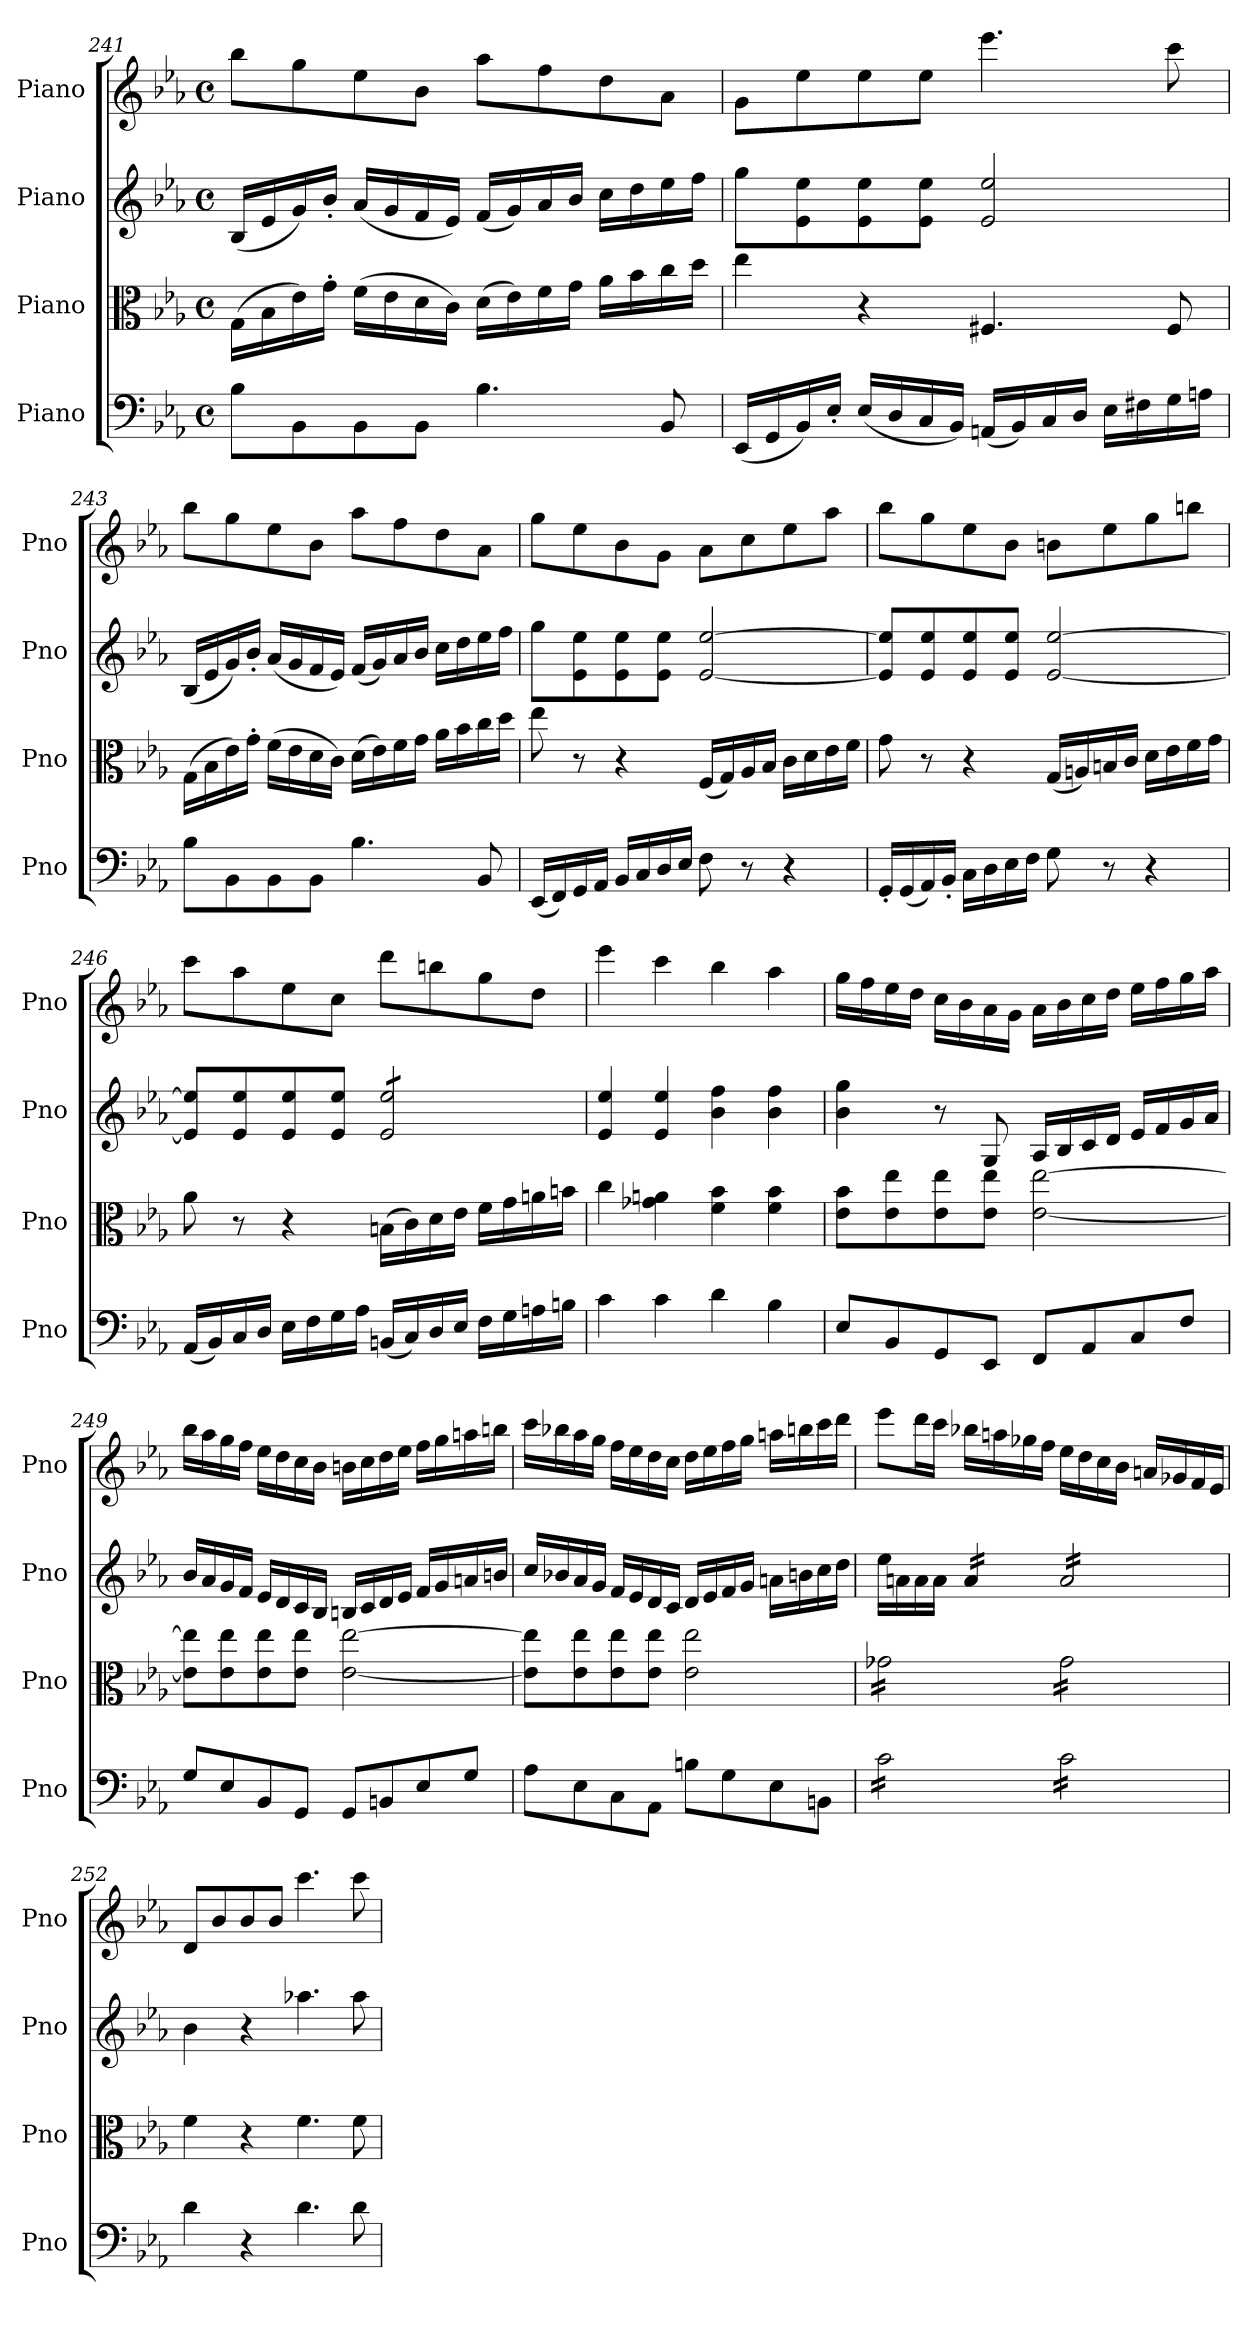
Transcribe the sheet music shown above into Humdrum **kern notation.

**kern	**kern	**kern	**kern
*part4	*part3	*part2	*part1
*staff4	*staff3	*staff2	*staff1
*I"Piano	*I"Piano	*I"Piano	*I"Piano
*I'Pno	*I'Pno	*I'Pno	*I'Pno
*clefF4	*clefC3	*clefG2	*clefG2
*k[b-e-a-]	*k[b-e-a-]	*k[b-e-a-]	*k[b-e-a-]
*M4/4	*M4/4	*M4/4	*M4/4
*met(c)	*met(c)	*met(c)	*met(c)
=241	=241	=241	=241
8B-\L	(16G\LL	(16B-/LL	8bb-\L
.	16B-\	16e-/	.
8BB-\	16e-\)	16g/)	8gg\
.	16g'\JJ	16b-'/JJ	.
8BB-\	(16f\LL	(16a-/LL	8ee-\
.	16e-\	16g/	.
8BB-\J	16d\	16f/	8b-\J
.	16c\JJ)	16e-/JJ)	.
4.B-\	(16d\LL	(16f/LL	8aa-\L
.	16e-\)	16g/)	.
.	16f\	16a-/	8ff\
.	16g\JJ	16b-/JJ	.
.	16a-\LL	16cc\LL	8dd\
.	16b-\	16dd\	.
8BB-/	16cc\	16ee-\	8a-\J
.	16dd\JJ	16ff\JJ	.
=242	=242	=242	=242
(16EE-/LL	4ee-\	8gg\L	8g\L
16GG/	.	.	.
16BB-/)	.	8e-\ 8ee-\	8ee-\
16E-'/JJ	.	.	.
(16E-/LL	4r	8e-\ 8ee-\	8ee-\
16D/	.	.	.
16C/	.	8e-\ 8ee-\J	8ee-\J
16BB-/JJ)	.	.	.
(16AAn/LL	4.F#X/	2e-/ 2ee-/	4.eee-\
16BB-/)	.	.	.
16C/	.	.	.
16D/JJ	.	.	.
16E-\LL	.	.	.
16F#X\	.	.	.
16G\	8F#/	.	8ccc\
16An\JJ	.	.	.
=243	=243	=243	=243
8B-\L	(16G\LL	(16B-/LL	8bb-\L
.	16B-\	16e-/	.
8BB-\	16e-\)	16g/)	8gg\
.	16g'\JJ	16b-'/JJ	.
8BB-\	(16f\LL	(16a-/LL	8ee-\
.	16e-\	16g/	.
8BB-\J	16d\	16f/	8b-\J
.	16c\JJ)	16e-/JJ)	.
4.B-\	(16d\LL	(16f/LL	8aa-\L
.	16e-\)	16g/)	.
.	16f\	16a-/	8ff\
.	16g\JJ	16b-/JJ	.
.	16a-\LL	16cc\LL	8dd\
.	16b-\	16dd\	.
8BB-/	16cc\	16ee-\	8a-\J
.	16dd\JJ	16ff\JJ	.
!!LO:LB:g=z
=244	=244	=244	=244
(16EE-/LL	8ee-\	8gg\L	8gg\L
16FF/)	.	.	.
16GG/	8r	8e-\ 8ee-\	8ee-\
16AA-/JJ	.	.	.
16BB-/LL	4r	8e-\ 8ee-\	8b-\
16C/	.	.	.
16D/	.	8e-\ 8ee-\J	8g\J
16E-/JJ	.	.	.
8F\	(16F/LL	[2e-/ [2ee-/	8a-\L
.	16G/)	.	.
8r	16A-/	.	8cc\
.	16B-/JJ	.	.
4r	16c\LL	.	8ee-\
.	16d\	.	.
.	16e-\	.	8aa-\J
.	16f\JJ	.	.
=245	=245	=245	=245
16GG'/LL	8g\	8e-/] 8ee-/]L	8bb-\L
(16GG/	.	.	.
16AA-/)	8r	8e-/ 8ee-/	8gg\
16BB-'/JJ	.	.	.
16C\LL	4r	8e-/ 8ee-/	8ee-\
16D\	.	.	.
16E-\	.	8e-/ 8ee-/J	8b-\J
16F\JJ	.	.	.
8G\	(16G/LL	[2e-/ [2ee-/	8bn\L
.	16An/)	.	.
8r	16Bn/	.	8ee-\
.	16c/JJ	.	.
4r	16d\LL	.	8gg\
.	16e-\	.	.
.	16f\	.	8bbn\J
.	16g\JJ	.	.
=246	=246	=246	=246
(16AA-/LL	8a-\	8e-/] 8ee-/]L	8ccc\L
16BB-/)	.	.	.
16C/	8r	8e-/ 8ee-/	8aa-\
16D/JJ	.	.	.
16E-\LL	4r	8e-/ 8ee-/	8ee-\
16F\	.	.	.
16G\	.	8e-/ 8ee-/J	8cc\J
16A-\JJ	.	.	.
*	*	*tremolo	*
(16BBn/LL	(16Bn\LL	8e-/ 8ee-/L	8ddd\L
16C/)	16c\)	.	.
16D/	16d\	8e-/ 8ee-/	8bbn\
16E-/JJ	16e-\JJ	.	.
16F\LL	16f\LL	8e-/ 8ee-/	8gg\
16G\	16g\	.	.
16An\	16an\	8e-/ 8ee-/J	8dd\J
*	*	*Xtremolo	*
16Bn\JJ	16bn\JJ	.	.
=247	=247	=247	=247
4c\	4cc\	4e-/ 4ee-/	4eee-\
4c\	4g-X\ 4an\	4e-/ 4ee-/	4ccc\
4d\	4f\ 4b-\	4b-\ 4ff\	4bb-\
4B-\	4f\ 4b-\	4b-\ 4ff\	4aa-\
=248	=248	=248	=248
8E-/L	8e-\ 8b-\L	4b-\ 4gg\	16gg\LL
.	.	.	16ff\
8BB-/	8e-\ 8ee-\	.	16ee-\
.	.	.	16dd\JJ
8GG/	8e-\ 8ee-\	8r	16cc\LL
.	.	.	16b-\
8EE-/J	8e-\ 8ee-\J	8G/	16a-\
.	.	.	16g\JJ
8FF/L	[2e-\ [2ee-\	16A-/LL	16a-\LL
.	.	16B-/	16b-\
8AA-/	.	16c/	16cc\
.	.	16d/JJ	16dd\JJ
8C/	.	16e-/LL	16ee-\LL
.	.	16f/	16ff\
8F/J	.	16g/	16gg\
.	.	16a-/JJ	16aa-\JJ
!!LO:LB:g=z
=249	=249	=249	=249
8G/L	8e-\] 8ee-\]L	16b-/LL	16bb-\LL
.	.	16a-/	16aa-\
8E-/	8e-\ 8ee-\	16g/	16gg\
.	.	16f/JJ	16ff\JJ
8BB-/	8e-\ 8ee-\	16e-/LL	16ee-\LL
.	.	16d/	16dd\
8GG/J	8e-\ 8ee-\J	16c/	16cc\
.	.	16B-/JJ	16b-\JJ
8GG/L	[2e-\ [2ee-\	16Bn/LL	16bn\LL
.	.	16c/	16cc\
8BBn/	.	16d/	16dd\
.	.	16e-/JJ	16ee-\JJ
8E-/	.	16f/LL	16ff\LL
.	.	16g/	16gg\
8G/J	.	16an/	16aan\
.	.	16bn/JJ	16bbn\JJ
=250	=250	=250	=250
8A-\L	8e-\] 8ee-\]L	16cc/LL	16ccc\LL
.	.	16b-X/	16bb-X\
8E-\	8e-\ 8ee-\	16a-/	16aa-\
.	.	16g/JJ	16gg\JJ
8C\	8e-\ 8ee-\	16f/LL	16ff\LL
.	.	16e-/	16ee-\
8AA-\J	8e-\ 8ee-\J	16d/	16dd\
.	.	16c/JJ	16cc\JJ
8Bn\L	2e-\ 2ee-\	16d/LL	16dd\LL
.	.	16e-/	16ee-\
8G\	.	16f/	16ff\
.	.	16g/JJ	16gg\JJ
8E-\	.	16an\LL	16aan\LL
.	.	16bn\	16bbn\
8BBn\J	.	16cc\	16ccc\
.	.	16dd\JJ	16ddd\JJ
=251	=251	=251	=251
*tremolo	*	*	*
*	*tremolo	*	*
16c\LL	16g-X\LL	16ee-\LL	8eee-\L
16c\	16g-X\	16an\	.
16c\	16g-X\	16a\	16ddd\L
16c\	16g-X\	16a\JJ	16ccc\JJ
*	*	*tremolo	*
16c\	16g-X\	16a/LL	16bb-X\LL
16c\	16g-X\	16a/	16aan\
16c\	16g-X\	16a/	16gg-X\
16c\JJ	16g-X\JJ	16a/JJ	16ff\JJ
16c\LL	16g-\LL	16a/LL	16ee-\LL
16c\	16g-\	16a/	16dd\
16c\	16g-\	16a/	16cc\
16c\	16g-\	16a/	16b-\JJ
16c\	16g-\	16a/	16an/LL
16c\	16g-\	16a/	16g-X/
16c\	16g-\	16a/	16f/
16c\JJ	16g-\JJ	16a/JJ	16e-/JJ
*	*	*Xtremolo	*
*	*Xtremolo	*	*
*Xtremolo	*	*	*
=252	=252	=252	=252
4d\	4f\	4b-\	8d/L
.	.	.	8b-/
4r	4r	4r	8b-/
.	.	.	8b-/J
4.d\	4.f\	4.aa-X\	4.ccc\
8d\	8f\	8aa-\	8ccc\
=	=	=	=
*-	*-	*-	*-
